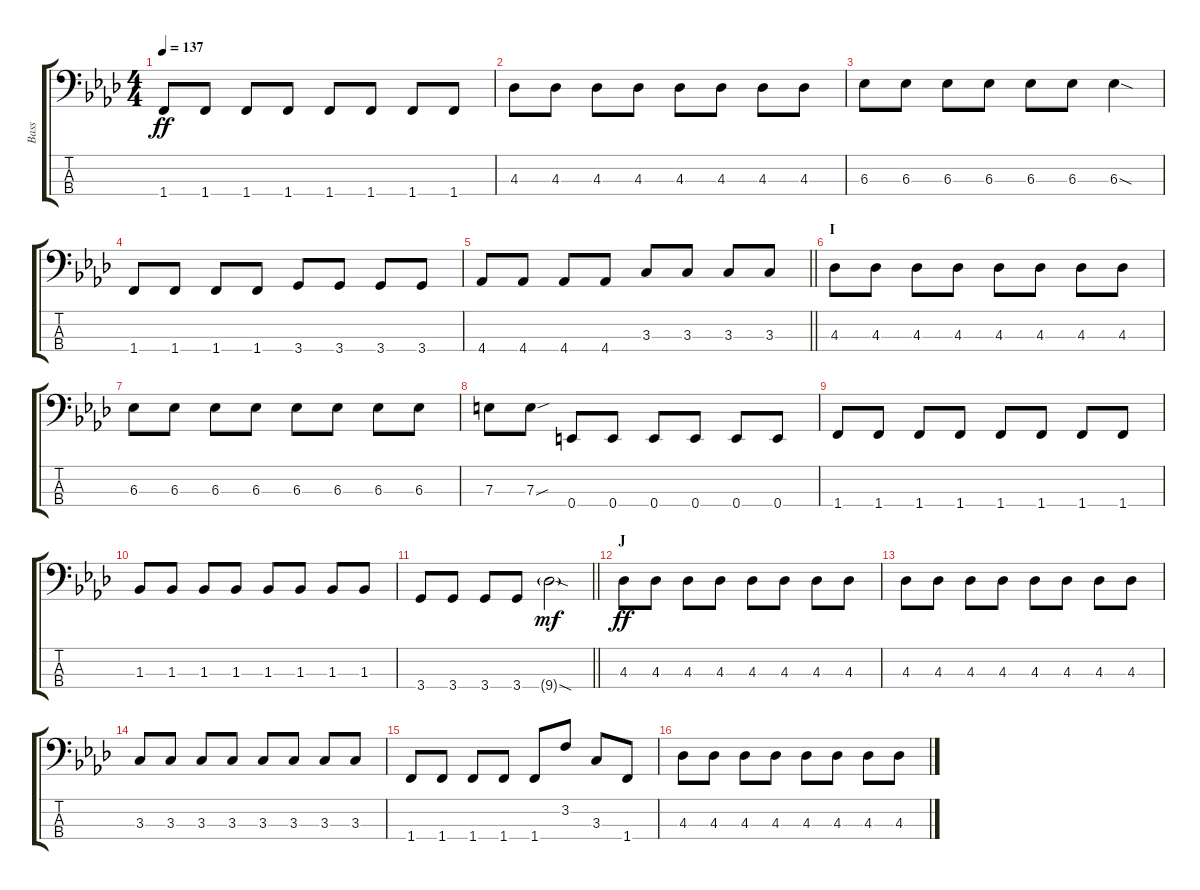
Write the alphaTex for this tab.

\track ("Bass" "Bass") {instrument electricbasspick}
\staff {score tabs}
\tuning (G2 D2 A1 E1) {hide}
\ts (4 4)
\tempo 137
\clef f4
\ks ab
1.4.8{dy ff} 1.4.8 1.4.8 1.4.8 1.4.8 1.4.8 1.4.8 1.4.8 |
4.3.8 4.3.8 4.3.8 4.3.8 4.3.8 4.3.8 4.3.8 4.3.8 |
6.3.8 6.3.8 6.3.8 6.3.8 6.3.8 6.3.8 6.3{sod}.4 |
1.4.8 1.4.8 1.4.8 1.4.8 3.4.8 3.4.8 3.4.8 3.4.8 |
\barLineRight lightlight
4.4.8 4.4.8 4.4.8 4.4.8 3.3.8 3.3.8 3.3.8 3.3.8 |
\section ("" "I")
4.3.8 4.3.8 4.3.8 4.3.8 4.3.8 4.3.8 4.3.8 4.3.8 |
6.3.8 6.3.8 6.3.8 6.3.8 6.3.8 6.3.8 6.3.8 6.3.8 |
7.3.8 7.3{sou}.8 0.4.8 0.4.8 0.4.8 0.4.8 0.4.8 0.4.8 |
1.4.8 1.4.8 1.4.8 1.4.8 1.4.8 1.4.8 1.4.8 1.4.8 |
1.3.8 1.3.8 1.3.8 1.3.8 1.3.8 1.3.8 1.3.8 1.3.8 |
\barLineRight lightlight
3.4.8 3.4.8 3.4.8 3.4.8 9.4{sod g}.2{dy mf} |
\section ("" "J")
4.3.8{dy ff} 4.3.8 4.3.8 4.3.8 4.3.8 4.3.8 4.3.8 4.3.8 |
4.3.8 4.3.8 4.3.8 4.3.8 4.3.8 4.3.8 4.3.8 4.3.8 |
3.3.8 3.3.8 3.3.8 3.3.8 3.3.8 3.3.8 3.3.8 3.3.8 |
1.4.8 1.4.8 1.4.8 1.4.8 1.4.8 3.2.8 3.3.8 1.4.8 |
4.3.8 4.3.8 4.3.8 4.3.8 4.3.8 4.3.8 4.3.8 4.3.8
